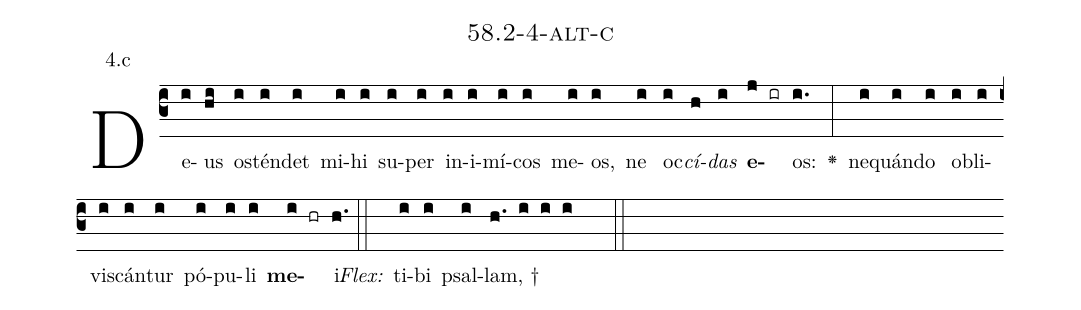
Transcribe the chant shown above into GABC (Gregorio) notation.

name: 58.2-4-alt-c;
annotation: 4.c;
%%
(c3)De(i)us(hi) os(i)tén(i)det(i) mi(i)hi(i) su(i)per(i) in(i)i(i)mí(i)cos(i) me(i)os,(i) ne(i) oc(i)<i>cí</i>(h)<i>das</i>(i) <b>e</b>(j ir)os:(i.) <v>\greheightstar</v>(:) ne(i)quán(i)do(i) ob(i)li(i)vis(i)cán(i)tur(i) pó(i)pu(i)li(i) <b>me</b>(i hr)i.(h.) (::)
<i>Flex:</i>()  ti(i)bi(i) psal(i)lam, †(h. i i i  ::)

%E(i) u(i) o(i) u(i) a(i) e.(h.) (::)
